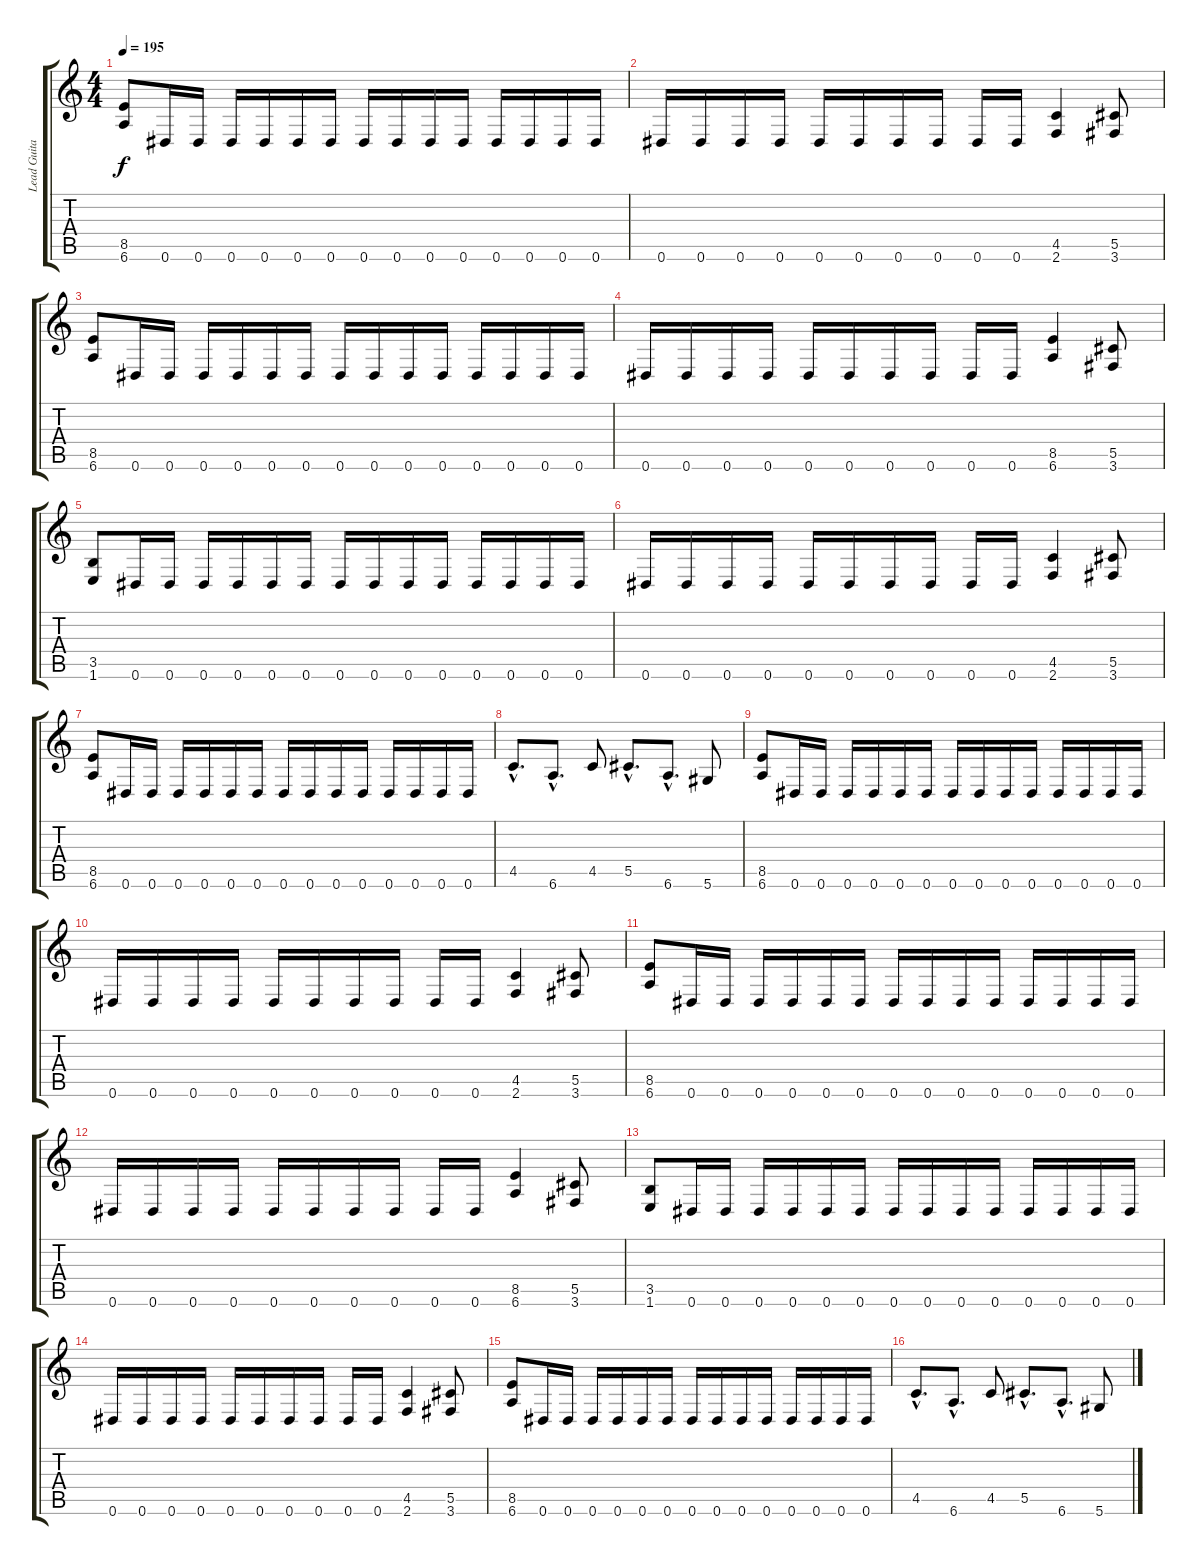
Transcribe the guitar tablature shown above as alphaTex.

\track ("Lead Guitar (Ol)" "Lead Guita") {instrument distortionguitar}
\staff {score tabs}
\tuning (Eb4 Bb3 Gb3 Db3 Ab2 Eb2) {hide}
\ts (4 4)
\tempo 195
\clef g2
\ks c
(8.5 6.6).8{dy f} 0.6.16 0.6.16 0.6.16 0.6.16 0.6.16 0.6.16 0.6.16 0.6.16 0.6.16 0.6.16 0.6.16 0.6.16 0.6.16 0.6.16 |
0.6.16 0.6.16 0.6.16 0.6.16 0.6.16 0.6.16 0.6.16 0.6.16 0.6.16 0.6.16 (4.5 2.6).4 (5.5 3.6).8 |
(8.5 6.6).8 0.6.16 0.6.16 0.6.16 0.6.16 0.6.16 0.6.16 0.6.16 0.6.16 0.6.16 0.6.16 0.6.16 0.6.16 0.6.16 0.6.16 |
0.6.16 0.6.16 0.6.16 0.6.16 0.6.16 0.6.16 0.6.16 0.6.16 0.6.16 0.6.16 (8.5 6.6).4 (5.5 3.6).8 |
(3.5 1.6).8 0.6.16 0.6.16 0.6.16 0.6.16 0.6.16 0.6.16 0.6.16 0.6.16 0.6.16 0.6.16 0.6.16 0.6.16 0.6.16 0.6.16 |
0.6.16 0.6.16 0.6.16 0.6.16 0.6.16 0.6.16 0.6.16 0.6.16 0.6.16 0.6.16 (4.5 2.6).4 (5.5 3.6).8 |
(8.5 6.6).8 0.6.16 0.6.16 0.6.16 0.6.16 0.6.16 0.6.16 0.6.16 0.6.16 0.6.16 0.6.16 0.6.16 0.6.16 0.6.16 0.6.16 |
4.5{hac}.8{d} 6.6{hac}.8{d} 4.5.8 5.5{hac}.8{d} 6.6{hac}.8{d} 5.6.8 |
(8.5 6.6).8 0.6.16 0.6.16 0.6.16 0.6.16 0.6.16 0.6.16 0.6.16 0.6.16 0.6.16 0.6.16 0.6.16 0.6.16 0.6.16 0.6.16 |
0.6.16 0.6.16 0.6.16 0.6.16 0.6.16 0.6.16 0.6.16 0.6.16 0.6.16 0.6.16 (4.5 2.6).4 (5.5 3.6).8 |
(8.5 6.6).8 0.6.16 0.6.16 0.6.16 0.6.16 0.6.16 0.6.16 0.6.16 0.6.16 0.6.16 0.6.16 0.6.16 0.6.16 0.6.16 0.6.16 |
0.6.16 0.6.16 0.6.16 0.6.16 0.6.16 0.6.16 0.6.16 0.6.16 0.6.16 0.6.16 (8.5 6.6).4 (5.5 3.6).8 |
(3.5 1.6).8 0.6.16 0.6.16 0.6.16 0.6.16 0.6.16 0.6.16 0.6.16 0.6.16 0.6.16 0.6.16 0.6.16 0.6.16 0.6.16 0.6.16 |
0.6.16 0.6.16 0.6.16 0.6.16 0.6.16 0.6.16 0.6.16 0.6.16 0.6.16 0.6.16 (4.5 2.6).4 (5.5 3.6).8 |
(8.5 6.6).8 0.6.16 0.6.16 0.6.16 0.6.16 0.6.16 0.6.16 0.6.16 0.6.16 0.6.16 0.6.16 0.6.16 0.6.16 0.6.16 0.6.16 |
4.5{hac}.8{d} 6.6{hac}.8{d} 4.5.8 5.5{hac}.8{d} 6.6{hac}.8{d} 5.6.8
